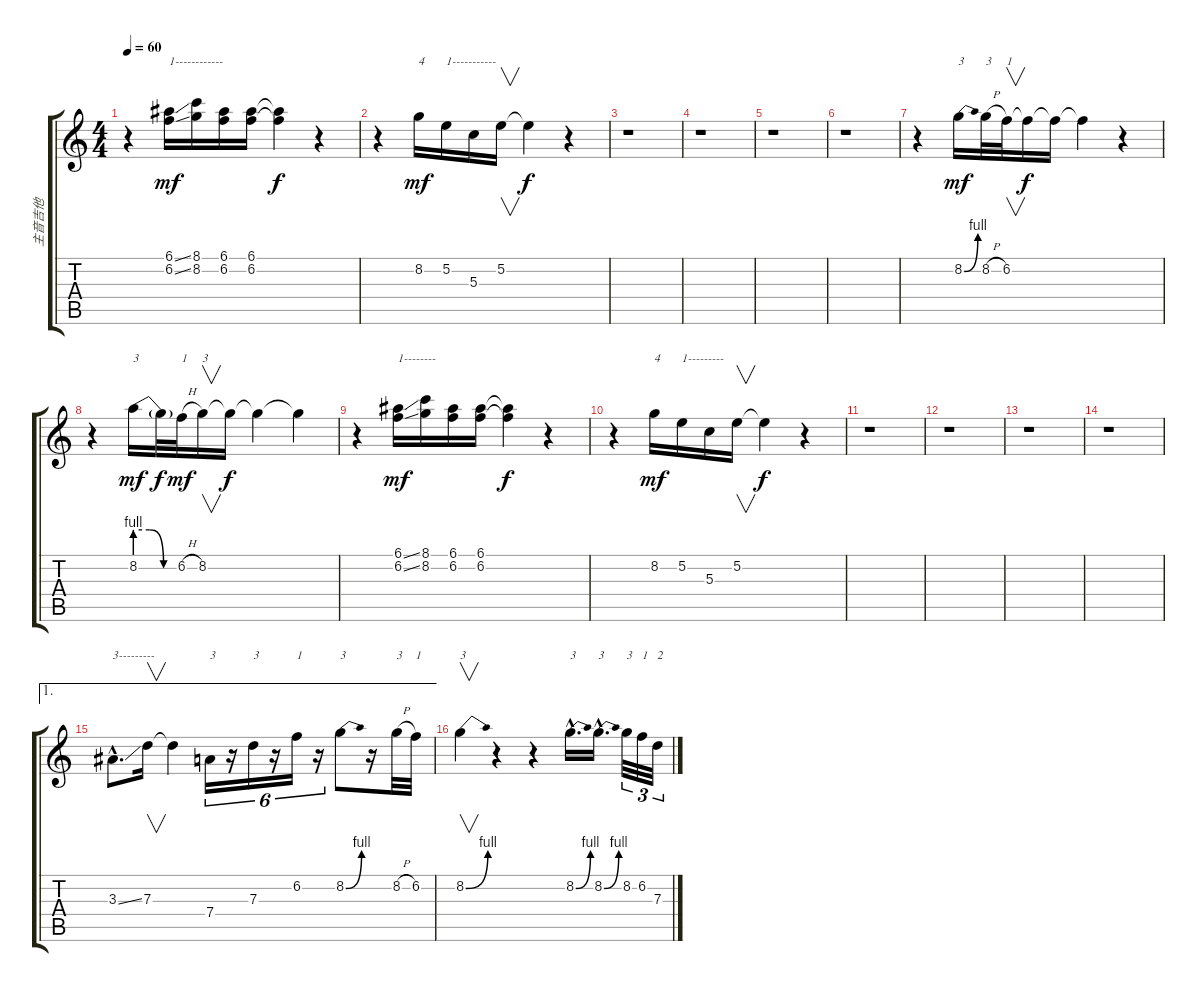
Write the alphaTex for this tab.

\track ("主音吉他" "主音吉他") {instrument overdrivenguitar}
\staff {score tabs}
\tuning (E4 B3 G3 D3 A2 E2) {hide}
\ts (4 4)
\tempo 60
\clef g2
\ks c
r.4{dy f} (6.1{ss} 6.2{ss}).16{txt "1------------" dy mf} (8.1 8.2).16 (6.1 6.2).16 (6.1 6.2).16 (6.1{t} 6.2{t}).4{dy f} r.4 |
r.4 8.2.16{txt "4" dy mf} 5.2.16{txt "1-----------"} 5.3.16 5.2.16{v} 5.2{t}.4{dy f} r.4 |
r.1 |
r.1 |
r.1 |
r.1 |
r.4 8.2{be (bend 0 0 60 4)}.16{txt "3" dy mf} 8.2{h}.32{txt "3"} 6.2.32{v txt "1"} 6.2{t}.16{dy f} 6.2{t}.16 6.2{t}.4 r.4 |
r.4 8.2{be (custom 0 4 20 4 40 0 60 0)}.16{txt "3" dy mf} 8.2{t}.32{dy f} 6.2{h}.32{txt "1" dy mf} 8.2.16{v txt "3"} 8.2{t}.16{dy f} 8.2{t}.4 8.2{t}.4 |
r.4 (6.1{ss} 6.2{ss}).16{txt "1--------" dy mf} (8.1 8.2).16 (6.1 6.2).16 (6.1 6.2).16 (6.1{t} 6.2{t}).4{dy f} r.4 |
r.4 8.2.16{txt "4" dy mf} 5.2.16{txt "1---------"} 5.3.16 5.2.16{v} 5.2{t}.4{dy f} r.4 |
r.1 |
r.1 |
r.1 |
r.1 |
\ae 1
3.3{ss hac}.8{d txt "3---------" instrument overdrivenguitar} 7.3.16{v} 7.3{t}.4 7.4.16{tu (6 4) txt "3"} r.16{tu (6 4)} 7.3.16{tu (6 4) txt "3"} r.16{tu (6 4)} 6.2.16{tu (6 4) txt "1"} r.16{tu (6 4)} 8.2{be (bend 0 0 60 4)}.8{txt "3"} r.16 8.2{h}.32{txt "3"} 6.2.32{txt "1"} |
8.2{be (bend 0 0 60 4)}.4{v txt "3"} r.4 r.4 8.2{be (bend 0 0 60 4) hac}.16{d txt "3"} 8.2{be (bend 0 0 60 4) hac}.16{d txt "3"} 8.2.32{tu (3 2) txt "3"} 6.2.32{tu (3 2) txt "1"} 7.3.32{tu (3 2) txt "2"}
